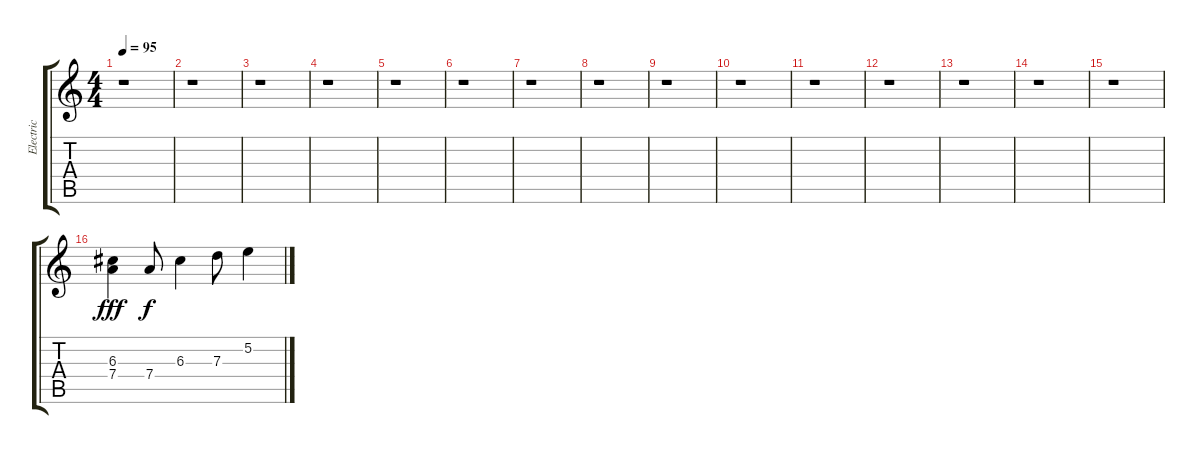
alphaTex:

\track ("Electric" "Electric") {instrument electricguitarclean}
\staff {score tabs}
\tuning (E4 B3 G3 D3 A2 E2) {hide}
\ts (4 4)
\tempo 95
\clef g2
\ks c
r.1{dy fff instrument electricguitarclean} |
r.1 |
r.1 |
r.1 |
r.1 |
r.1 |
r.1 |
r.1 |
r.1 |
r.1 |
r.1 |
r.1 |
r.1 |
r.1 |
r.1 |
(6.3 7.4).4 7.4.8{dy f} 6.3.4 7.3.8 5.2.4
